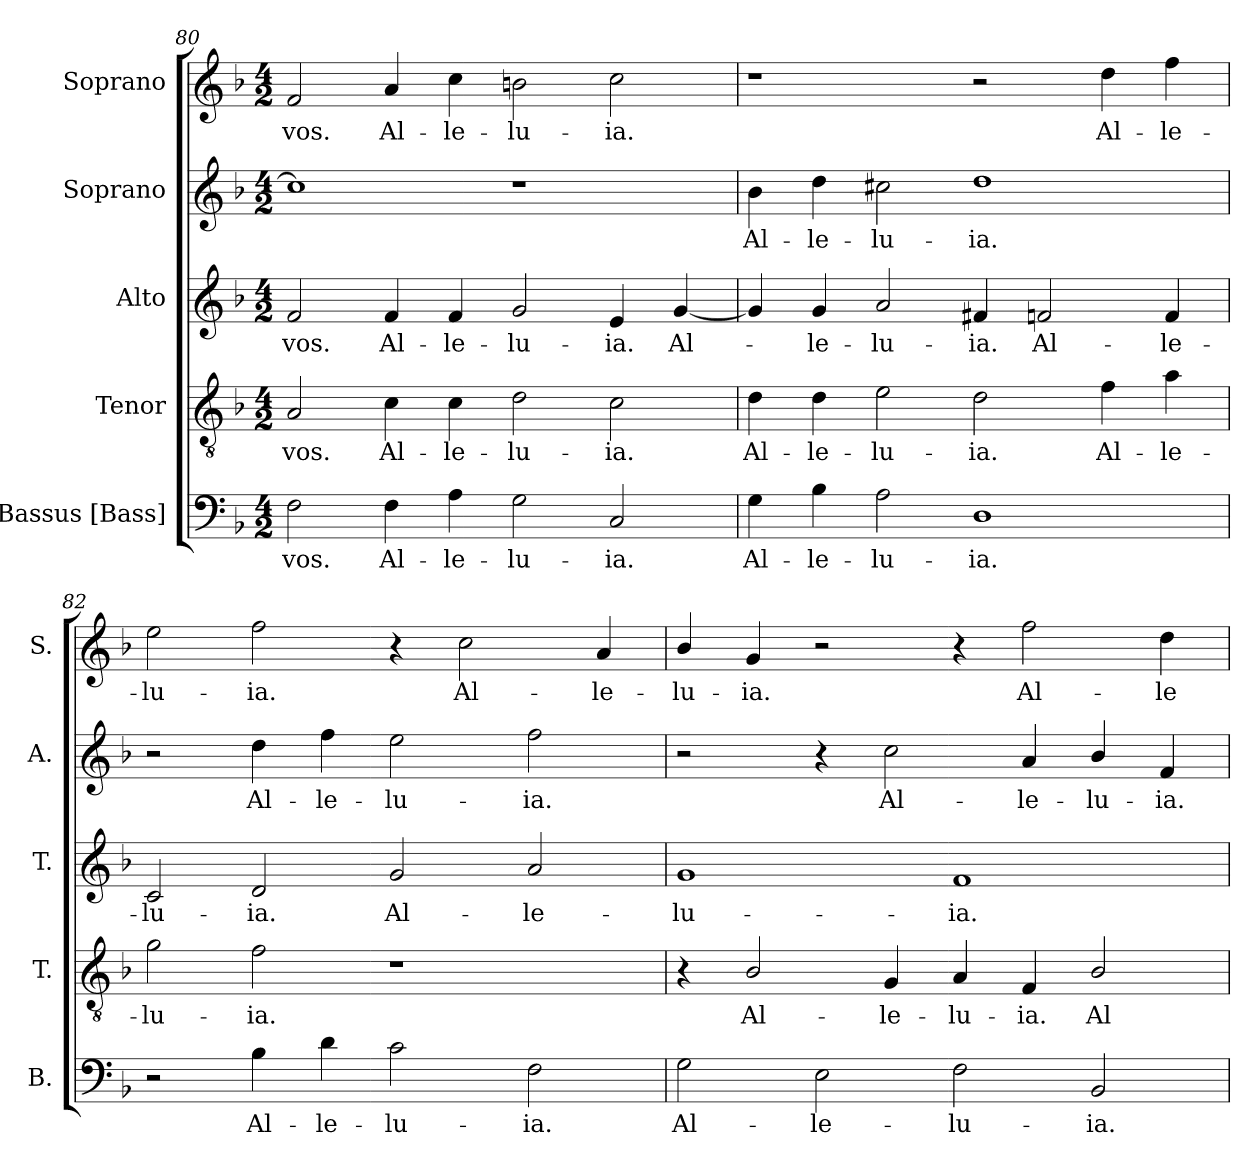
**kern	**text	**kern	**text	**kern	**text	**kern	**text	**kern	**text
*part5	*part5	*part4	*part4	*part3	*part3	*part2	*part2	*part1	*part1
*staff5	*staff5	*staff4	*staff4	*staff3	*staff3	*staff2	*staff2	*staff1	*staff1
*I"Bassus [Bass]	*	*I"Tenor	*	*I"Alto	*	*I"Soprano	*	*I"Soprano	*
*I'B.	*	*I'T.	*	*I'T.	*	*I'A.	*	*I'S.	*
*clefF4	*	*clefGv2	*	*clefG2	*	*clefG2	*	*clefG2	*
*	*	*ITrd7c12	*	*	*	*	*	*	*
*k[b-]	*	*k[b-]	*	*k[b-]	*	*k[b-]	*	*k[b-]	*
*F:	*	*F:	*	*F:	*	*F:	*	*F:	*
*M4/2	*	*M4/2	*	*M4/2	*	*M4/2	*	*M4/2	*
=80	=80	=80	=80	=80	=80	=80	=80	=80	=80
!	!LO:LY:b:color=#000000	!	!	!	!	!	!	!	!
!	!	!	!LO:LY:b:color=#000000	!	!	!	!	!	!
!	!	!	!	!	!LO:LY:b:color=#000000	!	!	!	!
!	!	!	!	!	!	!	!	!	!LO:LY:b:color=#000000
2Fi\	vos.	2AAi/	vos.	2fi/	vos.	1cci]	.	2fi/	vos.
!	!LO:LY:b:color=#000000	!	!	!	!	!	!	!	!
!	!	!	!LO:LY:b:color=#000000	!	!	!	!	!	!
!	!	!	!	!	!LO:LY:b:color=#000000	!	!	!	!
!	!	!	!	!	!	!	!	!	!LO:LY:b:color=#000000
4Fi\	Al-	4Ci\	Al-	4fi/	Al-	.	.	4ai/	Al-
!	!LO:LY:b:color=#000000	!	!	!	!	!	!	!	!
!	!	!	!LO:LY:b:color=#000000	!	!	!	!	!	!
!	!	!	!	!	!LO:LY:b:color=#000000	!	!	!	!
!	!	!	!	!	!	!	!	!	!LO:LY:b:color=#000000
4Ai\	-le-	4Ci\	-le-	4fi/	-le-	.	.	4cci\	-le-
!	!LO:LY:b:color=#000000	!	!	!	!	!	!	!	!
!	!	!	!LO:LY:b:color=#000000	!	!	!	!	!	!
!	!	!	!	!	!LO:LY:b:color=#000000	!	!	!	!
!	!	!	!	!	!	!	!	!	!LO:LY:b:color=#000000
2Gi\	-lu-	2Di\	-lu-	2gi/	-lu-	1r	.	2bni\	-lu-
!	!LO:LY:b:color=#000000	!	!	!	!	!	!	!	!
!	!	!	!LO:LY:b:color=#000000	!	!	!	!	!	!
!	!	!	!	!	!LO:LY:b:color=#000000	!	!	!	!
!	!	!	!	!	!	!	!	!	!LO:LY:b:color=#000000
2Ci/	-ia.	2Ci\	-ia.	4ei/	-ia.	.	.	2cci\	-ia.
!	!	!	!	!	!LO:LY:b:color=#000000	!	!	!	!
.	.	.	.	[4gi/	Al-	.	.	.	.
!!LO:PB:g=z
=81	=81	=81	=81	=81	=81	=81	=81	=81	=81
!	!LO:LY:b:color=#000000	!	!	!	!	!	!	!	!
!	!	!	!LO:LY:b:color=#000000	!	!	!	!	!	!
!	!	!	!	!	!	!	!LO:LY:b:color=#000000	!	!
4Gi\	Al-	4Di\	Al-	4gi/]	.	4b-i\	Al-	1r	.
!	!LO:LY:b:color=#000000	!	!	!	!	!	!	!	!
!	!	!	!LO:LY:b:color=#000000	!	!	!	!	!	!
!	!	!	!	!	!LO:LY:b:color=#000000	!	!	!	!
!	!	!	!	!	!	!	!LO:LY:b:color=#000000	!	!
4B-i\	-le-	4Di\	-le-	4gi/	-le-	4ddi\	-le-	.	.
!	!LO:LY:b:color=#000000	!	!	!	!	!	!	!	!
!	!	!	!LO:LY:b:color=#000000	!	!	!	!	!	!
!	!	!	!	!	!LO:LY:b:color=#000000	!	!	!	!
!	!	!	!	!	!	!	!LO:LY:b:color=#000000	!	!
2Ai\	-lu-	2Ei\	-lu-	2ai/	-lu-	2cc#Xi\	-lu-	.	.
!	!LO:LY:b:color=#000000	!	!	!	!	!	!	!	!
!	!	!	!LO:LY:b:color=#000000	!	!	!	!	!	!
!	!	!	!	!	!LO:LY:b:color=#000000	!	!	!	!
!	!	!	!	!	!	!	!LO:LY:b:color=#000000	!	!
1Di	-ia.	2Di\	-ia.	4f#Xi/	-ia.	1ddi	-ia.	2r	.
!	!	!	!	!	!LO:LY:b:color=#000000	!	!	!	!
.	.	.	.	2fni/	Al-	.	.	.	.
!	!	!	!LO:LY:b:color=#000000	!	!	!	!	!	!
!	!	!	!	!	!	!	!	!	!LO:LY:b:color=#000000
.	.	4Fi\	Al-	.	.	.	.	4ddi\	Al-
!	!	!	!LO:LY:b:color=#000000	!	!	!	!	!	!
!	!	!	!	!	!LO:LY:b:color=#000000	!	!	!	!
!	!	!	!	!	!	!	!	!	!LO:LY:b:color=#000000
.	.	4Ai\	-le-	4fi/	-le-	.	.	4ffi\	-le-
=82	=82	=82	=82	=82	=82	=82	=82	=82	=82
!	!	!	!LO:LY:b:color=#000000	!	!	!	!	!	!
!	!	!	!	!	!LO:LY:b:color=#000000	!	!	!	!
!	!	!	!	!	!	!	!	!	!LO:LY:b:color=#000000
2r	.	2Gi\	-lu-	2ci/	-lu-	2r	.	2eei\	-lu-
!	!LO:LY:b:color=#000000	!	!	!	!	!	!	!	!
!	!	!	!LO:LY:b:color=#000000	!	!	!	!	!	!
!	!	!	!	!	!LO:LY:b:color=#000000	!	!	!	!
!	!	!	!	!	!	!	!LO:LY:b:color=#000000	!	!
!	!	!	!	!	!	!	!	!	!LO:LY:b:color=#000000
4B-i\	Al-	2Fi\	-ia.	2di/	-ia.	4ddi\	Al-	2ffi\	-ia.
!	!LO:LY:b:color=#000000	!	!	!	!	!	!	!	!
!	!	!	!	!	!	!	!LO:LY:b:color=#000000	!	!
4di\	-le-	.	.	.	.	4ffi\	-le-	.	.
!	!LO:LY:b:color=#000000	!	!	!	!	!	!	!	!
!	!	!	!	!	!LO:LY:b:color=#000000	!	!	!	!
!	!	!	!	!	!	!	!LO:LY:b:color=#000000	!	!
2ci\	-lu-	1r	.	2gi/	Al-	2eei\	-lu-	4r	.
!	!	!	!	!	!	!	!	!	!LO:LY:b:color=#000000
.	.	.	.	.	.	.	.	2cci\	Al-
!	!LO:LY:b:color=#000000	!	!	!	!	!	!	!	!
!	!	!	!	!	!LO:LY:b:color=#000000	!	!	!	!
!	!	!	!	!	!	!	!LO:LY:b:color=#000000	!	!
2Fi\	-ia.	.	.	2ai/	-le-	2ffi\	-ia.	.	.
!	!	!	!	!	!	!	!	!	!LO:LY:b:color=#000000
.	.	.	.	.	.	.	.	4ai/	-le-
=83	=83	=83	=83	=83	=83	=83	=83	=83	=83
!	!LO:LY:b:color=#000000	!	!	!	!	!	!	!	!
!	!	!	!	!	!LO:LY:b:color=#000000	!	!	!	!
!	!	!	!	!	!	!	!	!	!LO:LY:b:color=#000000
2Gi\	Al-	4r	.	1gi	-lu-	2r	.	4b-i/	-lu-
!	!	!	!LO:LY:b:color=#000000	!	!	!	!	!	!
!	!	!	!	!	!	!	!	!	!LO:LY:b:color=#000000
.	.	2BB-i/	Al-	.	.	.	.	4gi/	-ia.
!	!LO:LY:b:color=#000000	!	!	!	!	!	!	!	!
2Ei\	-le-	.	.	.	.	4r	.	2r	.
!	!	!	!LO:LY:b:color=#000000	!	!	!	!	!	!
!	!	!	!	!	!	!	!LO:LY:b:color=#000000	!	!
.	.	4GGi/	-le-	.	.	2cci\	Al-	.	.
!	!LO:LY:b:color=#000000	!	!	!	!	!	!	!	!
!	!	!	!LO:LY:b:color=#000000	!	!	!	!	!	!
!	!	!	!	!	!LO:LY:b:color=#000000	!	!	!	!
2Fi\	-lu-	4AAi/	-lu-	1fi	-ia.	.	.	4r	.
!	!	!	!LO:LY:b:color=#000000	!	!	!	!	!	!
!	!	!	!	!	!	!	!LO:LY:b:color=#000000	!	!
!	!	!	!	!	!	!	!	!	!LO:LY:b:color=#000000
.	.	4FFi/	-ia.	.	.	4ai/	-le-	2ffi\	Al-
!	!LO:LY:b:color=#000000	!	!	!	!	!	!	!	!
!	!	!	!LO:LY:b:color=#000000	!	!	!	!	!	!
!	!	!	!	!	!	!	!LO:LY:b:color=#000000	!	!
2BB-i/	-ia.	2BB-i/	Al-	.	.	4b-i/	-lu-	.	.
!	!	!	!	!	!	!	!LO:LY:b:color=#000000	!	!
!	!	!	!	!	!	!	!	!	!LO:LY:b:color=#000000
.	.	.	.	.	.	4fi/	-ia.	4ddi\	-le-
=	=	=	=	=	=	=	=	=	=
*-	*-	*-	*-	*-	*-	*-	*-	*-	*-
